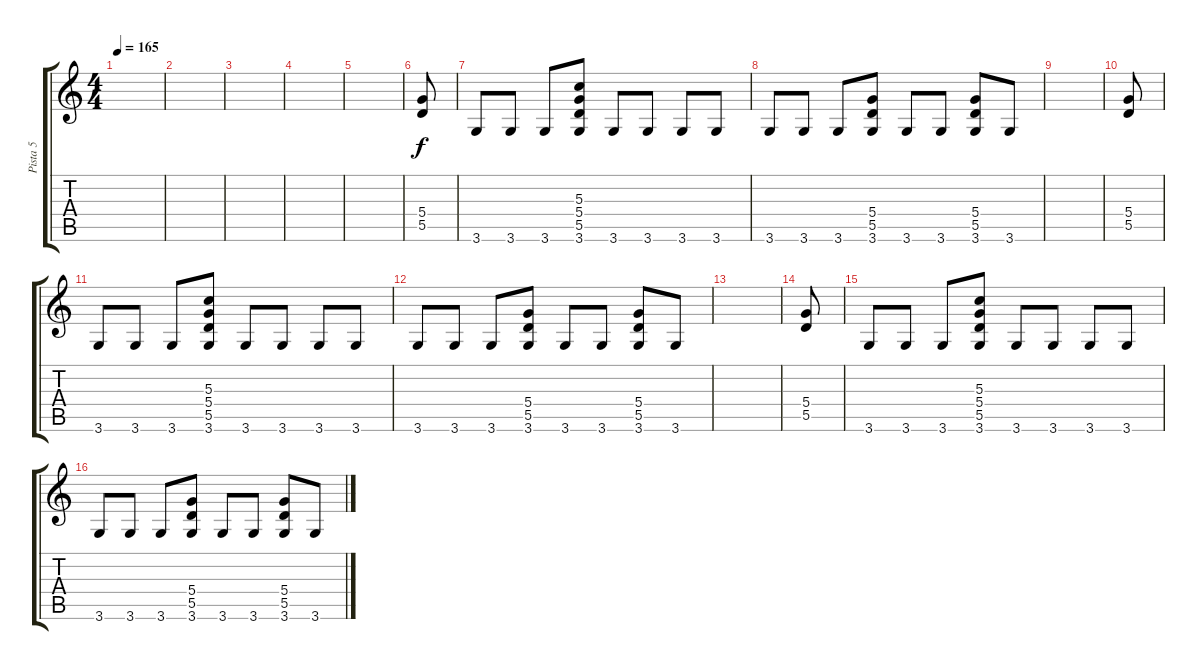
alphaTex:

\track ("Pista 5" "Pista 5") {instrument electricguitarclean}
\staff {score tabs}
\tuning (E4 B3 G3 D3 A2 E2) {hide}
\ts (4 4)
\tempo 165
\clef g2
\ks c
|
|
|
|
|
(5.4 5.5).8 |
3.6.8 3.6.8 3.6.8 (5.3 5.4 5.5 3.6).8 3.6.8 3.6.8 3.6.8 3.6.8 |
3.6.8 3.6.8 3.6.8 (5.4 5.5 3.6).8 3.6.8 3.6.8 (5.4 5.5 3.6).8 3.6.8 |
|
(5.4 5.5).8 |
3.6.8 3.6.8 3.6.8 (5.3 5.4 5.5 3.6).8 3.6.8 3.6.8 3.6.8 3.6.8 |
3.6.8 3.6.8 3.6.8 (5.4 5.5 3.6).8 3.6.8 3.6.8 (5.4 5.5 3.6).8 3.6.8 |
|
(5.4 5.5).8 |
3.6.8 3.6.8 3.6.8 (5.3 5.4 5.5 3.6).8 3.6.8 3.6.8 3.6.8 3.6.8 |
3.6.8 3.6.8 3.6.8 (5.4 5.5 3.6).8 3.6.8 3.6.8 (5.4 5.5 3.6).8 3.6.8
